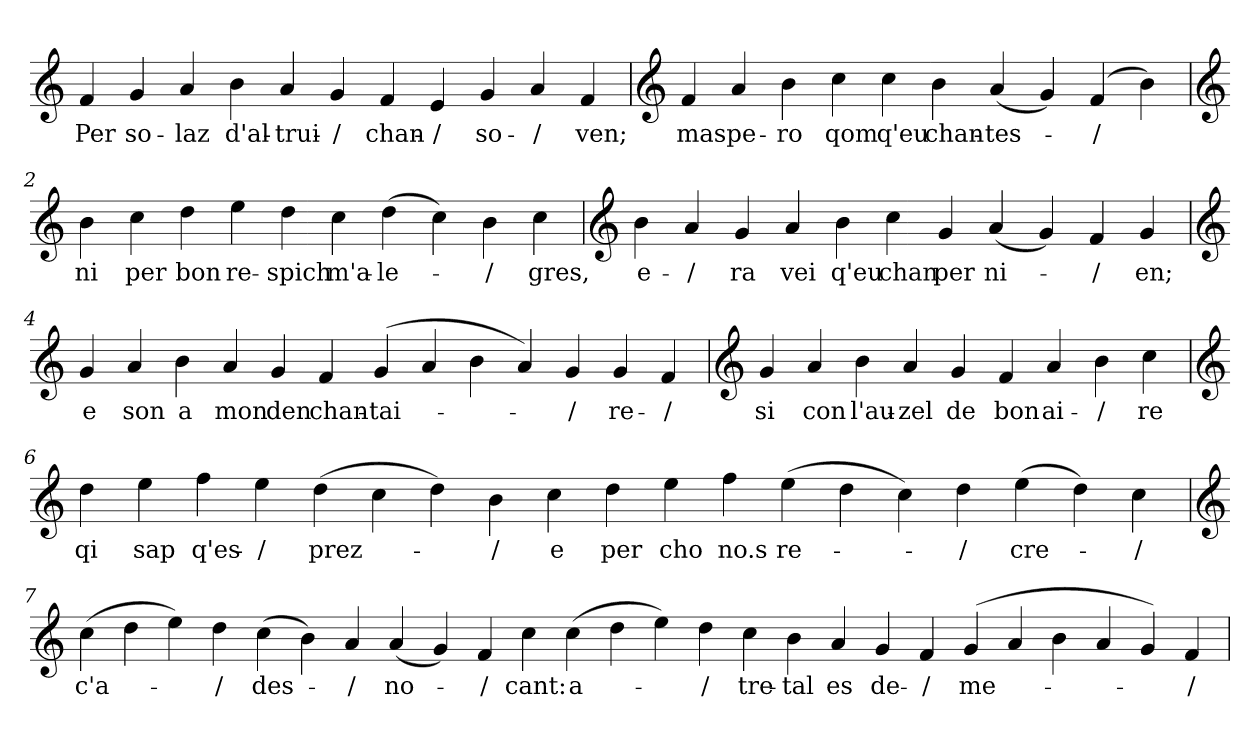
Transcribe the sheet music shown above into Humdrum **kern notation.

**kern	**text
*part1	*part1
*staff1	*staff1
*clefG2	*
=	=
4f	Per
4g	so-
4a	-laz
4b	d'al-
4a	-trui-
4g	-/
4f	chan-
4e	-/
4g	so-
4a	-/
4f	ven;
=1	=1
*clefG2	*
4f	mas
4a	pe-
4b	-ro
4cc	qom
4cc	q'eu
4b	chan-
(4a	-tes-
4g)	.
(4f	-/
4b)	.
=2	=2
*clefG2	*
4b	ni
4cc	per
4dd	bon
4ee	re-
4dd	-spich
4cc	m'a-
(4dd	-le-
4cc)	.
4b	-/
4cc	gres,
=3	=3
*clefG2	*
4b	e-
4a	-/
4g	ra
4a	vei
4b	q'eu
4cc	chan
4g	per
(4a	ni-
4g)	.
4f	-/
4g	en;
=4	=4
*clefG2	*
4g	e
4a	son
4b	a
4a	mon
4g	den
4f	chan-
(4g	-tai-
4a	.
4b	.
4a)	.
4g	-/
4g	re-
4f	-/
=5	=5
*clefG2	*
4g	si
4a	con
4b	l'au-
4a	-zel
4g	de
4f	bon
4a	ai-
4b	-/
4cc	re
=6	=6
*clefG2	*
4dd	qi
4ee	sap
4ff	q'es-
4ee	-/
(4dd	prez-
4cc	.
4dd)	.
4b	-/
4cc	e
4dd	per
4ee	cho
4ff	no.s
(4ee	re-
4dd	.
4cc)	.
4dd	-/
(4ee	cre-
4dd)	.
4cc	-/
=7	=7
*clefG2	*
(4cc	c'a-
4dd	.
4ee)	.
4dd	-/
(4cc	des-
4b)	.
4a	-/
(4a	no-
4g)	.
4f	-/
4cc	cant:
(4cc	a-
4dd	.
4ee)	.
4dd	-/
4cc	tre-
4b	-tal
4a	es
4g	de-
4f	-/
(4g	me-
4a	.
4b	.
4a	.
4g)	.
4f	-/
=	=
*-	*-
